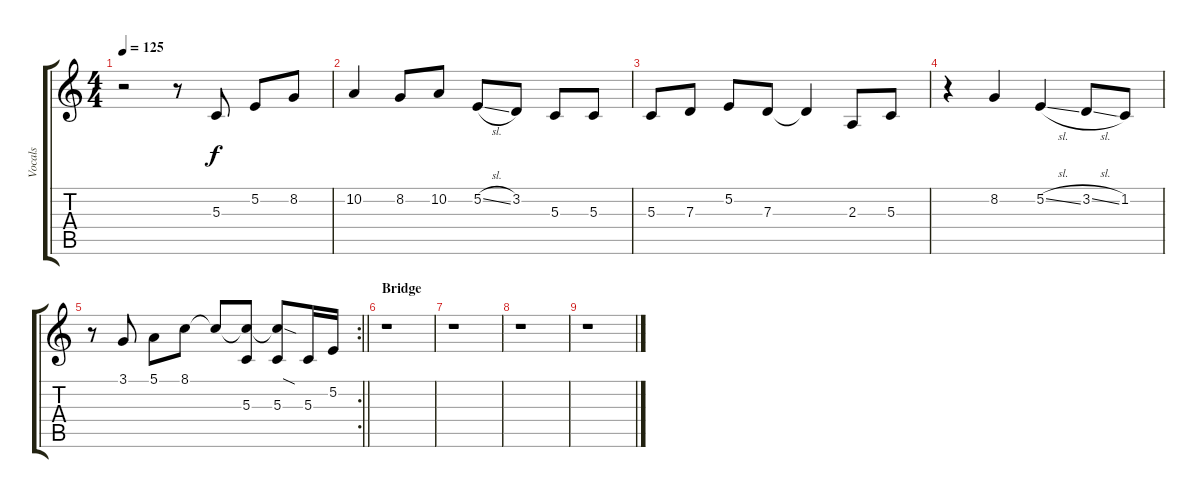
\track ("Vocals" "Vocals") {instrument tenorsax}
\staff {score tabs}
\tuning (E4 B3 G3 D3 A2 E2) {hide}
\ts (4 4)
\tempo 125
\clef g2
\ks c
r.2{dy f} r.8 5.3.8 5.2.8 8.2.8 |
10.2.4 8.2.8 10.2.8 5.2{sl}.8 3.2.8 5.3.8 5.3.8 |
5.3.8 7.3.8 5.2.8 7.3.8 7.3{t}.4 2.3.8 5.3.8 |
r.4 8.2.4 5.2{sl}.4 3.2{sl}.8 1.2.8 |
\rc 2
\barLineRight lightlight
r.8 3.1.8{instrument synthvoice} 5.1.8 8.1.8 8.1{t}.8 (8.1{t} 5.3).8{instrument tenorsax} (8.1{sod t} 5.3).8 5.3.16 5.2.16 |
\section ("" "Bridge")
r.1 |
r.1 |
r.1 |
r.1
